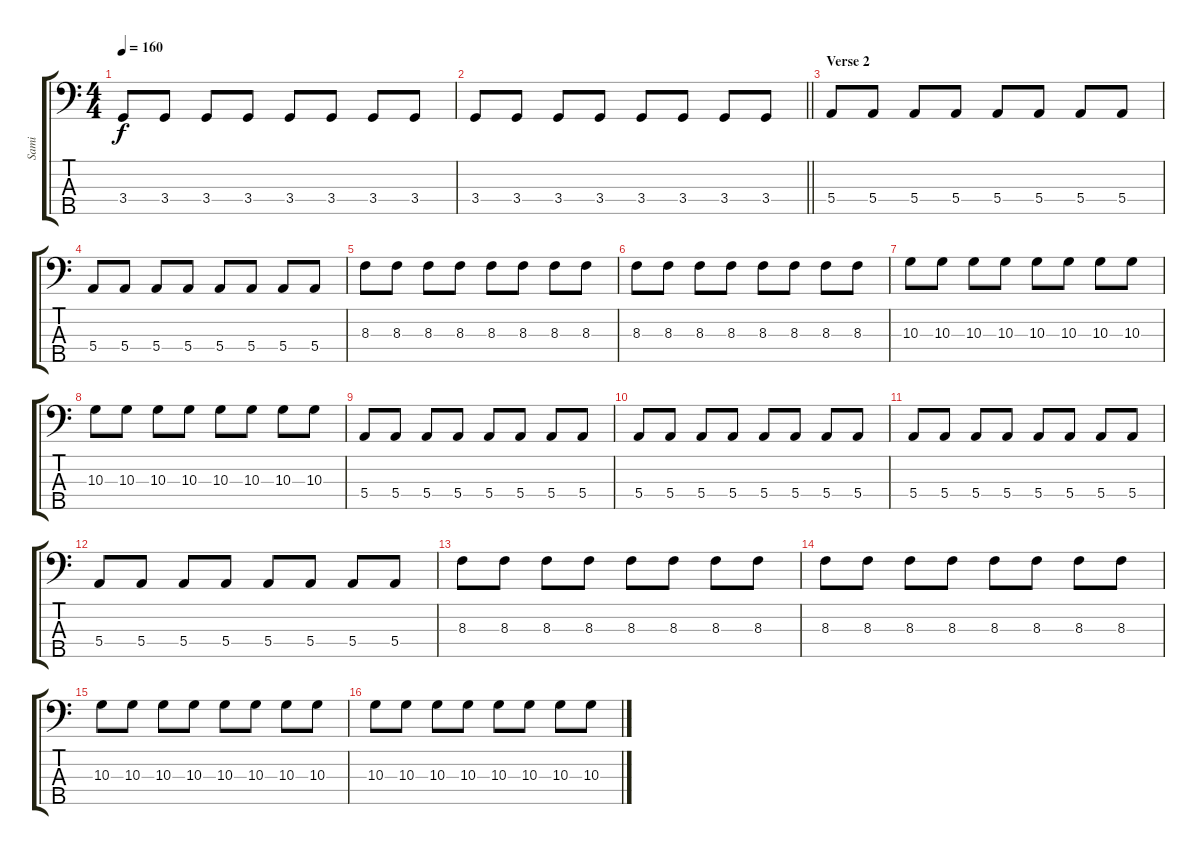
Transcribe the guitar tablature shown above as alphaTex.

\track ("Sami" "Sami") {instrument electricbassfinger}
\staff {score tabs}
\tuning (G2 D2 A1 E1 B0) {hide}
\ts (4 4)
\tempo 160
\clef f4
\ks c
3.4.8{dy f} 3.4.8 3.4.8 3.4.8 3.4.8 3.4.8 3.4.8 3.4.8 |
\barLineRight lightlight
3.4.8 3.4.8 3.4.8 3.4.8 3.4.8 3.4.8 3.4.8 3.4.8 |
\section ("" "Verse 2")
5.4.8 5.4.8 5.4.8 5.4.8 5.4.8 5.4.8 5.4.8 5.4.8 |
5.4.8 5.4.8 5.4.8 5.4.8 5.4.8 5.4.8 5.4.8 5.4.8 |
8.3.8 8.3.8 8.3.8 8.3.8 8.3.8 8.3.8 8.3.8 8.3.8 |
8.3.8 8.3.8 8.3.8 8.3.8 8.3.8 8.3.8 8.3.8 8.3.8 |
10.3.8 10.3.8 10.3.8 10.3.8 10.3.8 10.3.8 10.3.8 10.3.8 |
10.3.8 10.3.8 10.3.8 10.3.8 10.3.8 10.3.8 10.3.8 10.3.8 |
5.4.8 5.4.8 5.4.8 5.4.8 5.4.8 5.4.8 5.4.8 5.4.8 |
5.4.8 5.4.8 5.4.8 5.4.8 5.4.8 5.4.8 5.4.8 5.4.8 |
5.4.8 5.4.8 5.4.8 5.4.8 5.4.8 5.4.8 5.4.8 5.4.8 |
5.4.8 5.4.8 5.4.8 5.4.8 5.4.8 5.4.8 5.4.8 5.4.8 |
8.3.8 8.3.8 8.3.8 8.3.8 8.3.8 8.3.8 8.3.8 8.3.8 |
8.3.8 8.3.8 8.3.8 8.3.8 8.3.8 8.3.8 8.3.8 8.3.8 |
10.3.8 10.3.8 10.3.8 10.3.8 10.3.8 10.3.8 10.3.8 10.3.8 |
10.3.8 10.3.8 10.3.8 10.3.8 10.3.8 10.3.8 10.3.8 10.3.8
